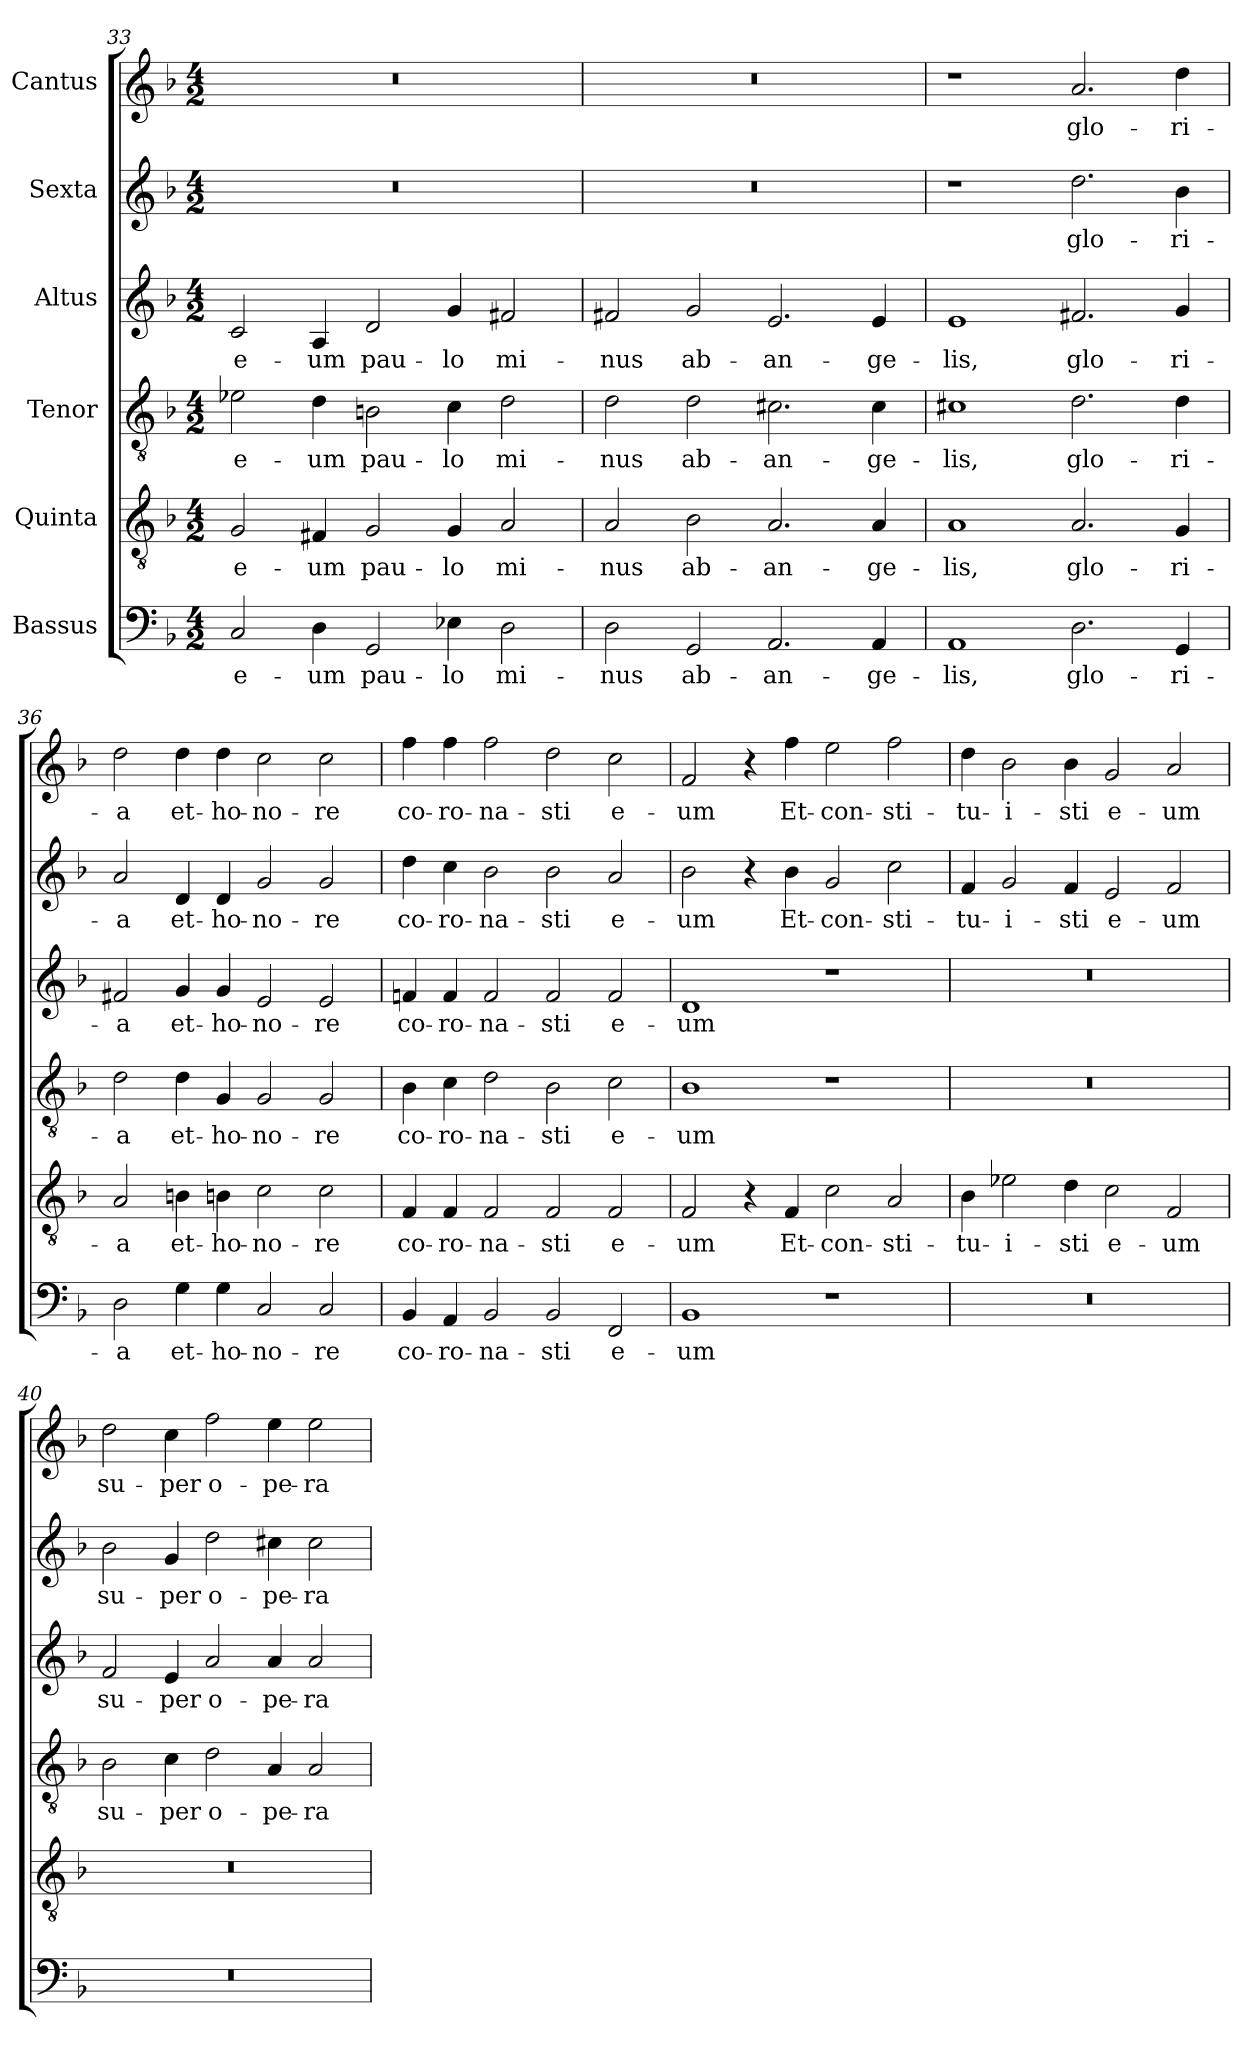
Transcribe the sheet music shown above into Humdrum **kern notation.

**kern	**text	**kern	**text	**kern	**text	**kern	**text	**kern	**text	**kern	**text
*part6	*part6	*part5	*part5	*part4	*part4	*part3	*part3	*part2	*part2	*part1	*part1
*staff6	*staff6	*staff5	*staff5	*staff4	*staff4	*staff3	*staff3	*staff2	*staff2	*staff1	*staff1
*I"Bassus	*	*I"Quinta	*	*I"Tenor	*	*I"Altus	*	*I"Sexta	*	*I"Cantus	*
*clefF4	*	*clefGv2	*	*clefGv2	*	*clefG2	*	*clefG2	*	*clefG2	*
*k[b-]	*	*k[b-]	*	*k[b-]	*	*k[b-]	*	*k[b-]	*	*k[b-]	*
*M4/2	*	*M4/2	*	*M4/2	*	*M4/2	*	*M4/2	*	*M4/2	*
=33	=33	=33	=33	=33	=33	=33	=33	=33	=33	=33	=33
2C/	e-	2G/	e-	2e-X\	e-	2c/	e-	0r	.	0r	.
4D\	-um	4F#X/	-um	4d\	-um	4A/	-um	.	.	.	.
2GG/	pau-	2G/	pau-	2Bn\	pau-	2d/	pau-	.	.	.	.
4E-X\	-lo	4G/	-lo	4c\	-lo	4g/	-lo	.	.	.	.
2D\	mi-	2A/	mi-	2d\	mi-	2f#X/	mi-	.	.	.	.
=34	=34	=34	=34	=34	=34	=34	=34	=34	=34	=34	=34
2D\	-nus	2A/	-nus	2d\	-nus	2f#X/	-nus	0r	.	0r	.
2GG/	ab-	2B-\	ab-	2d\	ab-	2g/	ab-	.	.	.	.
2.AA/	an-	2.A/	an-	2.c#X\	an-	2.e/	an-	.	.	.	.
4AA/	-ge-	4A/	-ge-	4c#\	-ge-	4e/	-ge-	.	.	.	.
=35	=35	=35	=35	=35	=35	=35	=35	=35	=35	=35	=35
1AA/	-lis,	1A/	-lis,	1c#X\	-lis,	1e/	-lis,	1r	.	1r	.
2.D\	glo-	2.A/	glo-	2.d\	glo-	2.f#X/	glo-	2.dd\	glo-	2.a/	glo-
4GG/	-ri-	4G/	-ri-	4d\	-ri-	4g/	-ri-	4b-\	-ri-	4dd\	-ri-
=36	=36	=36	=36	=36	=36	=36	=36	=36	=36	=36	=36
2D\	-a	2A/	-a	2d\	-a	2f#X/	-a	2a/	-a	2dd\	-a
4G\	et-	4Bn\	et-	4d\	et-	4g/	et-	4d/	et-	4dd\	et-
4G\	ho-	4Bn\	ho-	4G/	ho-	4g/	ho-	4d/	ho-	4dd\	ho-
2C/	-no-	2c\	-no-	2G/	-no-	2e/	-no-	2g/	-no-	2cc\	-no-
2C/	-re	2c\	-re	2G/	-re	2e/	-re	2g/	-re	2cc\	-re
=37	=37	=37	=37	=37	=37	=37	=37	=37	=37	=37	=37
4BB-/	co-	4F/	co-	4B-\	co-	4fn/	co-	4dd\	co-	4ff\	co-
4AA/	-ro-	4F/	-ro-	4c\	-ro-	4f/	-ro-	4cc\	-ro-	4ff\	-ro-
2BB-/	-na-	2F/	-na-	2d\	-na-	2f/	-na-	2b-\	-na-	2ff\	-na-
2BB-/	-sti	2F/	-sti	2B-\	-sti	2f/	-sti	2b-\	-sti	2dd\	-sti
2FF/	e-	2F/	e-	2c\	e-	2f/	e-	2a/	e-	2cc\	e-
=38	=38	=38	=38	=38	=38	=38	=38	=38	=38	=38	=38
1BB-/	-um	2F/	-um	1B-\	-um	1d/	-um	2b-\	-um	2f/	-um
.	.	4r	.	.	.	.	.	4r	.	4r	.
.	.	4F/	Et-	.	.	.	.	4b-\	Et-	4ff\	Et-
1r	.	2c\	con-	1r	.	1r	.	2g/	con-	2ee\	con-
.	.	2A/	-sti-	.	.	.	.	2cc\	-sti-	2ff\	-sti-
=39	=39	=39	=39	=39	=39	=39	=39	=39	=39	=39	=39
0r	.	4B-\	-tu-	0r	.	0r	.	4f/	-tu-	4dd\	-tu-
.	.	2e-X\	-i-	.	.	.	.	2g/	-i-	2b-\	-i-
.	.	4d\	-sti	.	.	.	.	4f/	-sti	4b-\	-sti
.	.	2c\	e-	.	.	.	.	2e/	e-	2g/	e-
.	.	2F/	-um	.	.	.	.	2f/	-um	2a/	-um
=40	=40	=40	=40	=40	=40	=40	=40	=40	=40	=40	=40
0r	.	0r	.	2B-\	su-	2f/	su-	2b-\	su-	2dd\	su-
.	.	.	.	4c\	-per	4e/	-per	4g/	-per	4cc\	-per
.	.	.	.	2d\	o-	2a/	o-	2dd\	o-	2ff\	o-
.	.	.	.	4A/	-pe-	4a/	-pe-	4cc#X\	-pe-	4ee\	-pe-
.	.	.	.	2A/	-ra	2a/	-ra	2cc#\	-ra	2ee\	-ra
=	=	=	=	=	=	=	=	=	=	=	=
*-	*-	*-	*-	*-	*-	*-	*-	*-	*-	*-	*-
